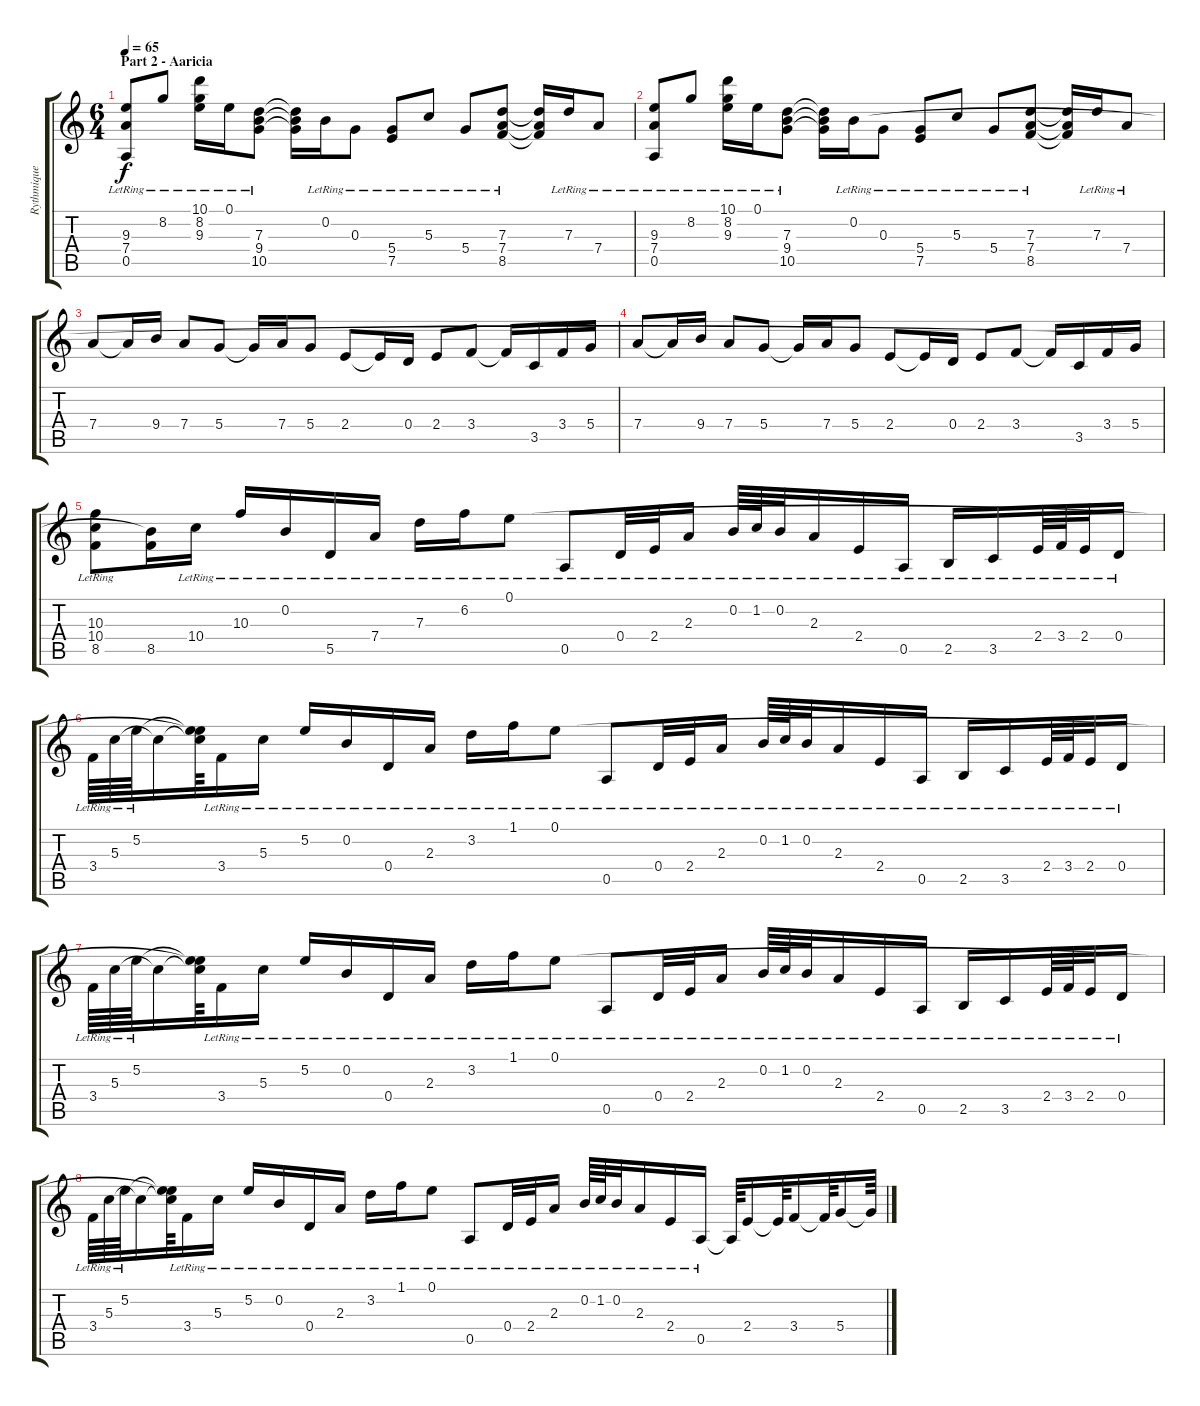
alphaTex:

\track ("Rythmique" "Rythmique") {instrument distortionguitar}
\staff {score tabs}
\tuning (E4 B3 G3 D3 A2 E2) {hide}
\ts (6 4)
\section ("" "Part 2 - Aaricia")
\tempo 65
\clef g2
\ks c
(9.3{lr} 7.4{lr} 0.5{lr}).8{dy f instrument acousticguitarsteel} 8.2{lr}.8 (10.1{lr} 8.2{lr} 9.3{lr}).16 0.1{lr}.16 (7.3{lr} 9.4{lr} 10.5{lr}).8 (7.3{t} 9.4{t} 10.5{t}).16 0.2{lr}.16 0.3{lr}.8 (5.4{lr} 7.5{lr}).8 5.3{lr}.8 5.4{lr}.8 (7.3{lr} 7.4{lr} 8.5{lr}).8 (7.3{t} 7.4{t} 8.5{t}).16 7.3{lr}.16 7.4{lr}.8 |
(9.3{lr} 7.4{lr} 0.5{lr}).8 8.2{lr}.8 (10.1{lr} 8.2{lr} 9.3{lr}).16 0.1{lr}.16 (7.3{lr} 9.4{lr} 10.5{lr}).8 (7.3{t} 9.4{t} 10.5{t}).16 0.2{lr}.16 0.3{lr}.8 (5.4{lr} 7.5{lr}).8 5.3{lr}.8 5.4{lr}.8 (7.3{lr} 7.4{lr} 8.5{lr}).8 (7.3{t} 7.4{t} 8.5{t}).16 7.3{lr}.16 7.4{lr}.8 |
7.4.8{volume 12 balance 3 instrument distortionguitar} 7.4{t}.16 9.4.16 7.4.8 5.4.8 5.4{t}.16 7.4.16 5.4.8 2.4.8 2.4{t}.16 0.4.16 2.4.8 3.4.8 3.4{t}.16 3.5.16 3.4.16 5.4.16 |
7.4.8 7.4{t}.16 9.4.16 7.4.8 5.4.8 5.4{t}.16 7.4.16 5.4.8 2.4.8 2.4{t}.16 0.4.16 2.4.8 3.4.8 3.4{t}.16 3.5.16 3.4.16 5.4.16 |
(10.3{lr} 10.4{lr} 8.5{lr}).8{volume 10 instrument acousticguitarsteel} (0.2{t} 8.5).16 10.4{lr}.16 10.3{lr}.16 0.2{lr}.16 5.5{lr}.16 7.4{lr}.16 7.3{lr}.16 6.2{lr}.16 0.1{lr}.8 0.5{lr}.8 0.4{lr}.32 2.4{lr}.32 2.3{lr}.16 0.2{lr}.64 1.2{lr}.64 0.2{lr}.32 2.3{lr}.16 2.4{lr}.16 0.5{lr}.16 2.5{lr}.16 3.5{lr}.16 2.4{lr}.64 3.4{lr}.64 2.4{lr}.32 0.4{lr}.16 |
3.4{lr}.64 5.3{lr}.64 5.2{lr}.64 5.3{t}.16 (0.1{t} 5.2{t} 5.3{t}).64 3.4{lr}.16 5.3{lr}.16 5.2{lr}.16 0.2{lr}.16 0.4{lr}.16 2.3{lr}.16 3.2{lr}.16 1.1{lr}.16 0.1{lr}.8 0.5{lr}.8 0.4{lr}.32 2.4{lr}.32 2.3{lr}.16 0.2{lr}.64 1.2{lr}.64 0.2{lr}.32 2.3{lr}.16 2.4{lr}.16 0.5{lr}.16 2.5{lr}.16 3.5{lr}.16 2.4{lr}.64 3.4{lr}.64 2.4{lr}.32 0.4{lr}.16 |
3.4{lr}.64 5.3{lr}.64 5.2{lr}.64 5.3{t}.16 (0.1{t} 5.2{t} 5.3{t}).64 3.4{lr}.16 5.3{lr}.16 5.2{lr}.16 0.2{lr}.16 0.4{lr}.16 2.3{lr}.16 3.2{lr}.16 1.1{lr}.16 0.1{lr}.8 0.5{lr}.8 0.4{lr}.32 2.4{lr}.32 2.3{lr}.16 0.2{lr}.64 1.2{lr}.64 0.2{lr}.32 2.3{lr}.16 2.4{lr}.16 0.5{lr}.16 2.5{lr}.16 3.5{lr}.16 2.4{lr}.64 3.4{lr}.64 2.4{lr}.32 0.4{lr}.16 |
3.4{lr}.64 5.3{lr}.64 5.2{lr}.64 5.3{t}.16 (0.1{t} 5.2{t} 5.3{t}).64 3.4{lr}.16 5.3{lr}.16 5.2{lr}.16 0.2{lr}.16 0.4{lr}.16 2.3{lr}.16 3.2{lr}.16 1.1{lr}.16 0.1{lr}.8 0.5{lr}.8 0.4{lr}.32 2.4{lr}.32 2.3{lr}.16 0.2{lr}.64 1.2{lr}.64 0.2{lr}.32 2.3{lr}.16 2.4{lr}.16 0.5{lr}.16 0.5{t}.64 2.4.16 2.4{t}.64 3.4.16 3.4{t}.64 5.4.16 5.4{t}.64
